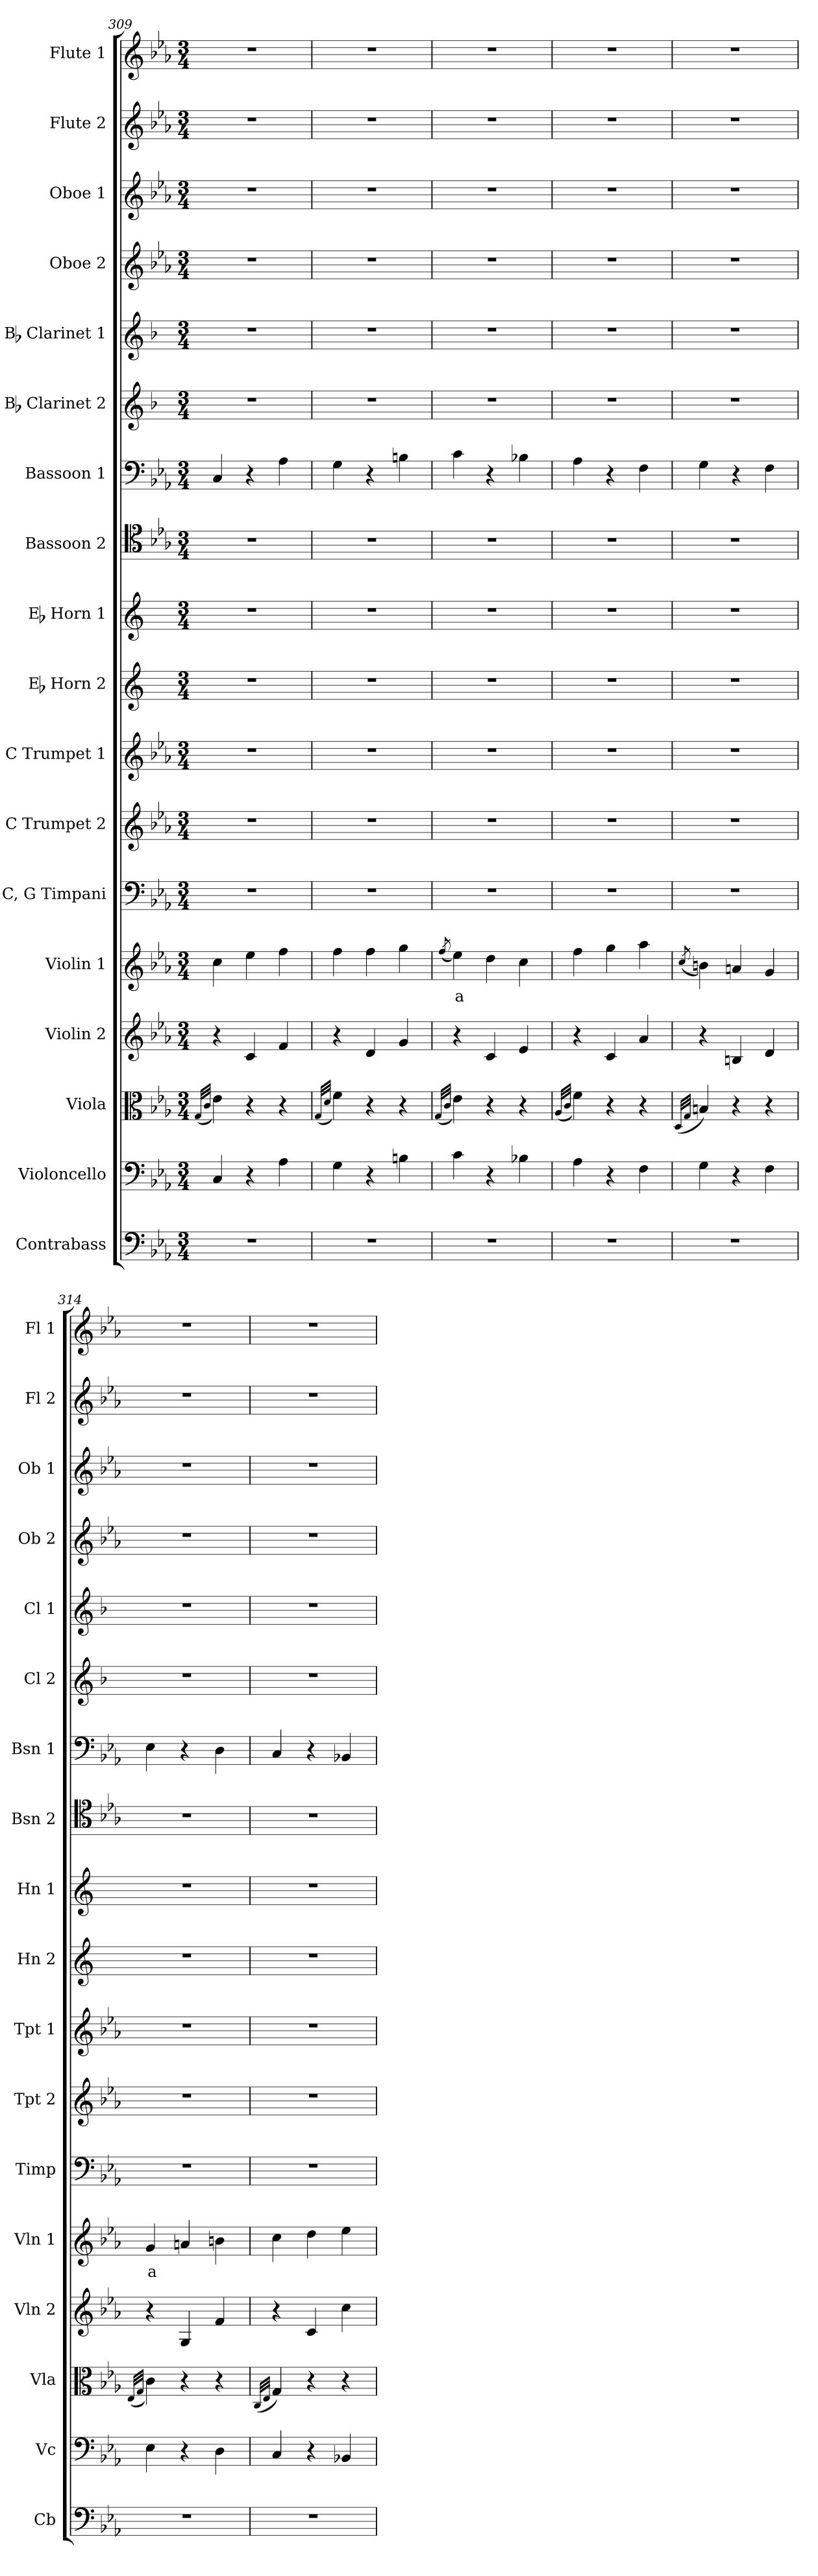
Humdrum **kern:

**kern	**kern	**kern	**kern	**kern	**text	**kern	**kern	**kern	**kern	**kern	**kern	**kern	**kern	**kern	**kern	**kern	**kern	**kern
*part18	*part17	*part16	*part15	*part14	*part14	*part13	*part12	*part11	*part10	*part9	*part8	*part7	*part6	*part5	*part4	*part3	*part2	*part1
*staff18	*staff17	*staff16	*staff15	*staff14	*staff14	*staff13	*staff12	*staff11	*staff10	*staff9	*staff8	*staff7	*staff6	*staff5	*staff4	*staff3	*staff2	*staff1
*I"Contrabass	*I"Violoncello	*I"Viola	*I"Violin 2	*I"Violin 1	*	*I"C, G Timpani	*I"C Trumpet 2	*I"C Trumpet 1	*I"Eb Horn 2	*I"Eb Horn 1	*I"Bassoon 2	*I"Bassoon 1	*I"Bb Clarinet 2	*I"Bb Clarinet 1	*I"Oboe 2	*I"Oboe 1	*I"Flute 2	*I"Flute 1
*I'Cb	*I'Vc	*I'Vla	*I'Vln 2	*I'Vln 1	*	*I'Timp	*I'Tpt 2	*I'Tpt 1	*I'Hn 2	*I'Hn 1	*I'Bsn 2	*I'Bsn 1	*I'Cl 2	*I'Cl 1	*I'Ob 2	*I'Ob 1	*I'Fl 2	*I'Fl 1
*clefF4	*clefF4	*clefC3	*clefG2	*clefG2	*	*clefF4	*clefG2	*clefG2	*clefG2	*clefG2	*clefC4	*clefF4	*clefG2	*clefG2	*clefG2	*clefG2	*clefG2	*clefG2
*ITrd7c12	*	*	*	*	*	*	*	*	*ITrd5c9	*ITrd5c9	*	*	*ITrd1c2	*ITrd1c2	*	*	*	*
*k[b-e-a-]	*k[b-e-a-]	*k[b-e-a-]	*k[b-e-a-]	*k[b-e-a-]	*	*k[b-e-a-]	*k[b-e-a-]	*k[b-e-a-]	*k[b-e-a-]	*k[b-e-a-]	*k[b-e-a-]	*k[b-e-a-]	*k[b-e-a-]	*k[b-e-a-]	*k[b-e-a-]	*k[b-e-a-]	*k[b-e-a-]	*k[b-e-a-]
*M3/4	*M3/4	*M3/4	*M3/4	*M3/4	*	*M3/4	*M3/4	*M3/4	*M3/4	*M3/4	*M3/4	*M3/4	*M3/4	*M3/4	*M3/4	*M3/4	*M3/4	*M3/4
=309	=309	=309	=309	=309	=309	=309	=309	=309	=309	=309	=309	=309	=309	=309	=309	=309	=309	=309
.	.	(32qG/LLL	.	.	.	.	.	.	.	.	.	.	.	.	.	.	.	.
.	.	32qc/JJJ	.	.	.	.	.	.	.	.	.	.	.	.	.	.	.	.
2.r	4C/	4e-\)	4r	4cc\	.	2.r	2.r	2.r	2.r	2.r	2.r	4C/	2.r	2.r	2.r	2.r	2.r	2.r
.	4r	4r	4c/	4ee-\	.	.	.	.	.	.	.	4r	.	.	.	.	.	.
.	4A-\	4r	4f/	4ff\	.	.	.	.	.	.	.	4A-\	.	.	.	.	.	.
=310	=310	=310	=310	=310	=310	=310	=310	=310	=310	=310	=310	=310	=310	=310	=310	=310	=310	=310
.	.	(32qG/LLL	.	.	.	.	.	.	.	.	.	.	.	.	.	.	.	.
.	.	32qd/JJJ	.	.	.	.	.	.	.	.	.	.	.	.	.	.	.	.
2.r	4G\	4f\)	4r	4ff\	.	2.r	2.r	2.r	2.r	2.r	2.r	4G\	2.r	2.r	2.r	2.r	2.r	2.r
.	4r	4r	4d/	4ff\	.	.	.	.	.	.	.	4r	.	.	.	.	.	.
.	4Bn\	4r	4g/	4gg\	.	.	.	.	.	.	.	4Bn\	.	.	.	.	.	.
=311	=311	=311	=311	=311	=311	=311	=311	=311	=311	=311	=311	=311	=311	=311	=311	=311	=311	=311
.	.	(32qG/LLL	.	.	.	.	.	.	.	.	.	.	.	.	.	.	.	.
.	.	32qc/JJJ	.	(8qff/	.	.	.	.	.	.	.	.	.	.	.	.	.	.
!	!	!	!	!	!LO:LY:b:color=#FF0000	!	!	!	!	!	!	!	!	!	!	!	!	!
2.r	4c\	4e-\)	4r	4ee-\)	a	2.r	2.r	2.r	2.r	2.r	2.r	4c\	2.r	2.r	2.r	2.r	2.r	2.r
.	4r	4r	4c/	4dd\	.	.	.	.	.	.	.	4r	.	.	.	.	.	.
.	4B-X\	4r	4e-/	4cc\	.	.	.	.	.	.	.	4B-X\	.	.	.	.	.	.
=312	=312	=312	=312	=312	=312	=312	=312	=312	=312	=312	=312	=312	=312	=312	=312	=312	=312	=312
.	.	(32qA-/LLL	.	.	.	.	.	.	.	.	.	.	.	.	.	.	.	.
.	.	32qc/JJJ	.	.	.	.	.	.	.	.	.	.	.	.	.	.	.	.
2.r	4A-\	4f\)	4r	4ff\	.	2.r	2.r	2.r	2.r	2.r	2.r	4A-\	2.r	2.r	2.r	2.r	2.r	2.r
.	4r	4r	4c/	4gg\	.	.	.	.	.	.	.	4r	.	.	.	.	.	.
.	4F\	4r	4a-/	4aa-\	.	.	.	.	.	.	.	4F\	.	.	.	.	.	.
=313	=313	=313	=313	=313	=313	=313	=313	=313	=313	=313	=313	=313	=313	=313	=313	=313	=313	=313
.	.	(32qD/LLL	.	.	.	.	.	.	.	.	.	.	.	.	.	.	.	.
.	.	32qG/JJJ	.	(8qcc/	.	.	.	.	.	.	.	.	.	.	.	.	.	.
2.r	4G\	4Bn/)	4r	4bn\)	.	2.r	2.r	2.r	2.r	2.r	2.r	4G\	2.r	2.r	2.r	2.r	2.r	2.r
.	4r	4r	4Bn/	4an/	.	.	.	.	.	.	.	4r	.	.	.	.	.	.
.	4F\	4r	4d/	4g/	.	.	.	.	.	.	.	4F\	.	.	.	.	.	.
=314	=314	=314	=314	=314	=314	=314	=314	=314	=314	=314	=314	=314	=314	=314	=314	=314	=314	=314
.	.	(32qE-/LLL	.	.	.	.	.	.	.	.	.	.	.	.	.	.	.	.
.	.	32qG/JJJ	.	.	.	.	.	.	.	.	.	.	.	.	.	.	.	.
!	!	!	!	!	!LO:LY:b:color=#FF0000	!	!	!	!	!	!	!	!	!	!	!	!	!
2.r	4E-\	4c\)	4r	4g/	a	2.r	2.r	2.r	2.r	2.r	2.r	4E-\	2.r	2.r	2.r	2.r	2.r	2.r
.	4r	4r	4G/	4an/	.	.	.	.	.	.	.	4r	.	.	.	.	.	.
.	4D\	4r	4f/	4bn\	.	.	.	.	.	.	.	4D\	.	.	.	.	.	.
=315	=315	=315	=315	=315	=315	=315	=315	=315	=315	=315	=315	=315	=315	=315	=315	=315	=315	=315
.	.	(32qC/LLL	.	.	.	.	.	.	.	.	.	.	.	.	.	.	.	.
.	.	32qE-/JJJ	.	.	.	.	.	.	.	.	.	.	.	.	.	.	.	.
2.r	4C/	4G/)	4r	4cc\	.	2.r	2.r	2.r	2.r	2.r	2.r	4C/	2.r	2.r	2.r	2.r	2.r	2.r
.	4r	4r	4c/	4dd\	.	.	.	.	.	.	.	4r	.	.	.	.	.	.
.	4BB-X/	4r	4cc\	4ee-\	.	.	.	.	.	.	.	4BB-X/	.	.	.	.	.	.
=	=	=	=	=	=	=	=	=	=	=	=	=	=	=	=	=	=	=
*-	*-	*-	*-	*-	*-	*-	*-	*-	*-	*-	*-	*-	*-	*-	*-	*-	*-	*-
